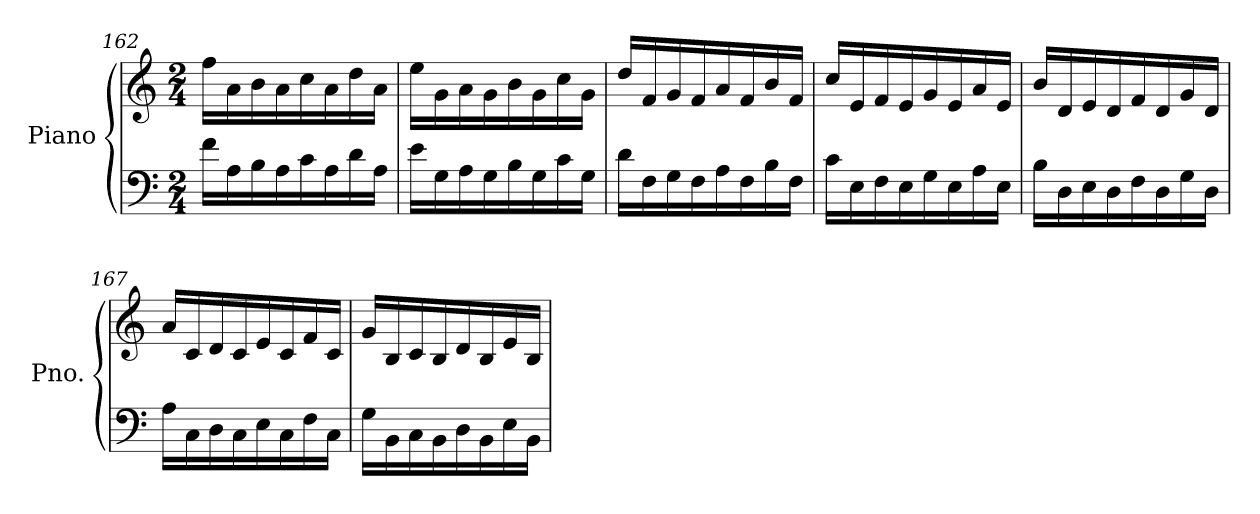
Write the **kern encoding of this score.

**kern	**kern
*part1	*part1
*staff2	*staff1
*I"Piano	*
*I'Pno.	*
*clefF4	*clefG2
*k[]	*k[]
*M2/4	*M2/4
=162	=162
16f\LL	16ff\LL
16A\	16a\
16B\	16b\
16A\	16a\
16c\	16cc\
16A\	16a\
16d\	16dd\
16A\JJ	16a\JJ
=163	=163
16e\LL	16ee\LL
16G\	16g\
16A\	16a\
16G\	16g\
16B\	16b\
16G\	16g\
16c\	16cc\
16G\JJ	16g\JJ
!!LO:LB:g=z
=164	=164
16d\LL	16dd/LL
16F\	16f/
16G\	16g/
16F\	16f/
16A\	16a/
16F\	16f/
16B\	16b/
16F\JJ	16f/JJ
=165	=165
16c\LL	16cc/LL
16E\	16e/
16F\	16f/
16E\	16e/
16G\	16g/
16E\	16e/
16A\	16a/
16E\JJ	16e/JJ
=166	=166
16B\LL	16b/LL
16D\	16d/
16E\	16e/
16D\	16d/
16F\	16f/
16D\	16d/
16G\	16g/
16D\JJ	16d/JJ
=167	=167
16A\LL	16a/LL
16C\	16c/
16D\	16d/
16C\	16c/
16E\	16e/
16C\	16c/
16F\	16f/
16C\JJ	16c/JJ
=168	=168
16G\LL	16g/LL
16BB\	16B/
16C\	16c/
16BB\	16B/
16D\	16d/
16BB\	16B/
16E\	16e/
16BB\JJ	16B/JJ
=	=
*-	*-
